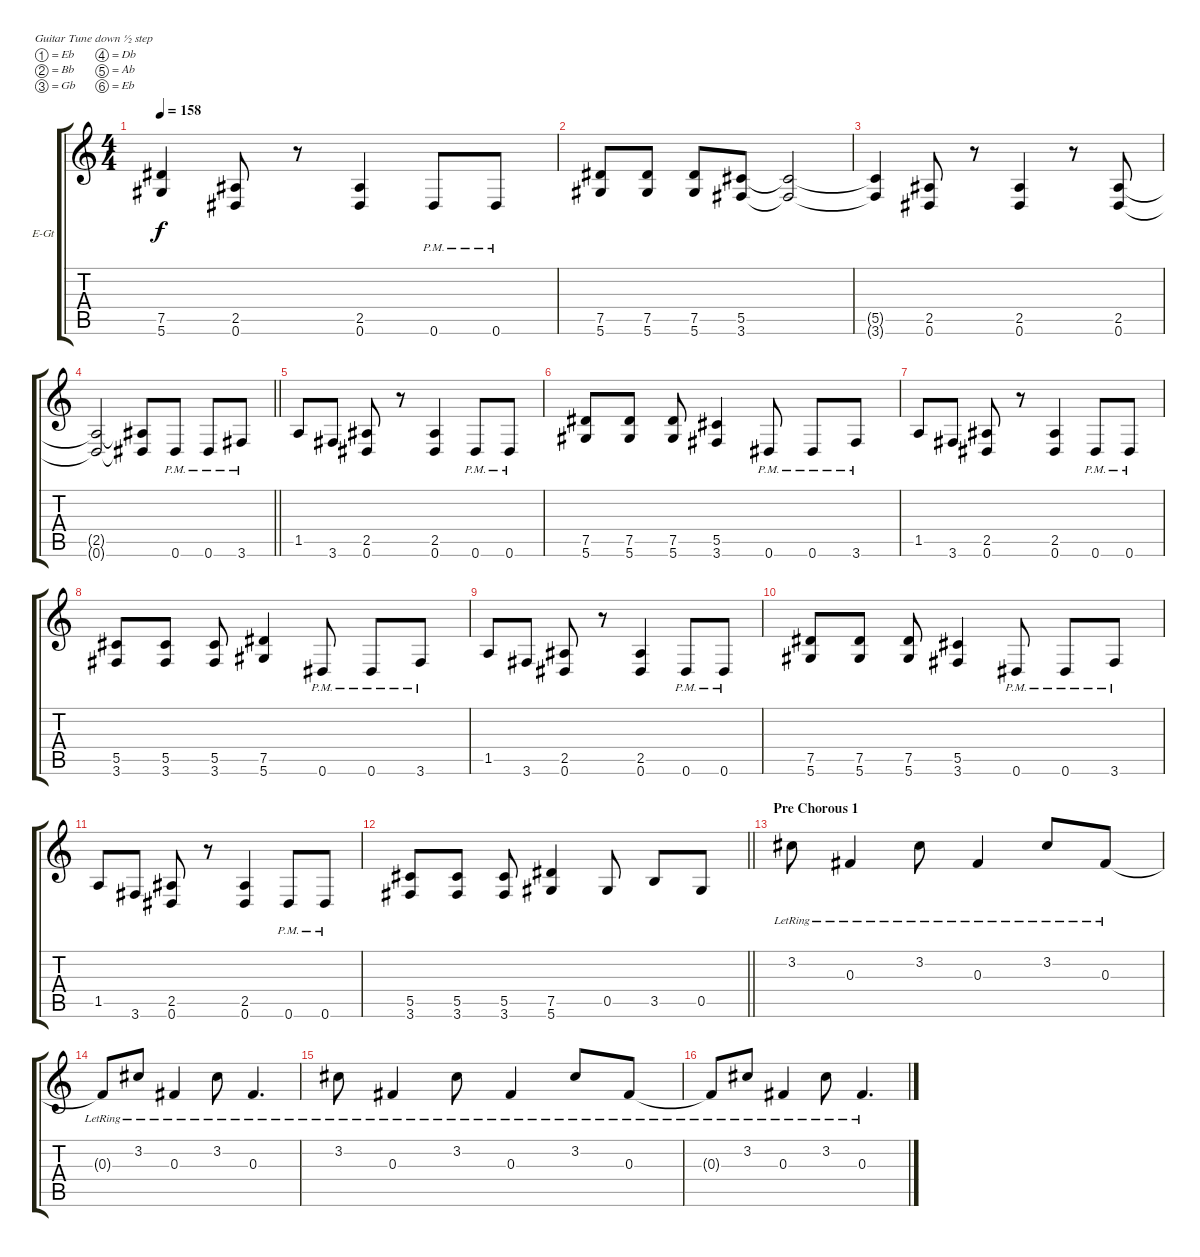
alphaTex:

\bracketExtendMode groupsimilarinstruments
\firstSystemTrackNameOrientation horizontal
\otherSystemsTrackNameOrientation horizontal
\track ("Guitar 2" "E-Gt") {instrument distortionguitar}
\staff {score tabs}
\tuning (Eb4 Bb3 Gb3 Db3 Ab2 Eb2)
\ts (4 4)
\tempo 158
\clef g2
\ks c
(7.5{t} 5.6{t}).4{dy f} (2.5 0.6).8 r.8 (2.5 0.6).4 0.6{pm}.8 0.6{pm}.8 |
(7.5 5.6).8 (7.5 5.6).8 (7.5 5.6).8 (5.5 3.6).8 (5.5{t} 3.6{t}).2 |
(5.5{t} 3.6{t}).4 (2.5 0.6).8 r.8 (2.5 0.6).4 r.8 (2.5 0.6).8 |
\barLineRight lightlight
(2.5{t} 0.6{t}).2 (2.5{t} 0.6{t}).8 0.6{pm}.8 0.6{pm}.8 3.6{pm}.8 |
\section ("" "")
1.5.8 3.6.8 (2.5 0.6).8 r.8 (2.5 0.6).4 0.6{pm}.8 0.6{pm}.8 |
(7.5 5.6).8 (7.5 5.6).8 (7.5 5.6).8 (5.5 3.6).4 0.6{pm}.8 0.6{pm}.8 3.6{pm}.8 |
1.5.8 3.6.8 (2.5 0.6).8 r.8 (2.5 0.6).4 0.6{pm}.8 0.6{pm}.8 |
(5.5 3.6).8 (5.5 3.6).8 (5.5 3.6).8 (7.5 5.6).4 0.6{pm}.8 0.6{pm}.8 3.6{pm}.8 |
1.5.8 3.6.8 (2.5 0.6).8 r.8 (2.5 0.6).4 0.6{pm}.8 0.6{pm}.8 |
(7.5 5.6).8 (7.5 5.6).8 (7.5 5.6).8 (5.5 3.6).4 0.6{pm}.8 0.6{pm}.8 3.6{pm}.8 |
1.5.8 3.6.8 (2.5 0.6).8 r.8 (2.5 0.6).4 0.6{pm}.8 0.6{pm}.8 |
\barLineRight lightlight
(5.5 3.6).8 (5.5 3.6).8 (5.5 3.6).8 (7.5 5.6).4 0.5.8 3.5.8 0.5.8 |
\section ("" "Pre Chorous 1")
3.2{lr}.8 0.3{lr}.4 3.2{lr}.8 0.3{lr}.4 3.2{lr}.8 0.3{lr}.8 |
0.3{lr t}.8 3.2{lr}.8 0.3{lr}.4 3.2{lr}.8 0.3{lr}.4{d} |
3.2{lr}.8 0.3{lr}.4 3.2{lr}.8 0.3{lr}.4 3.2{lr}.8 0.3{lr}.8 |
0.3{lr t}.8 3.2{lr}.8 0.3{lr}.4 3.2{lr}.8 0.3{lr}.4{d}
